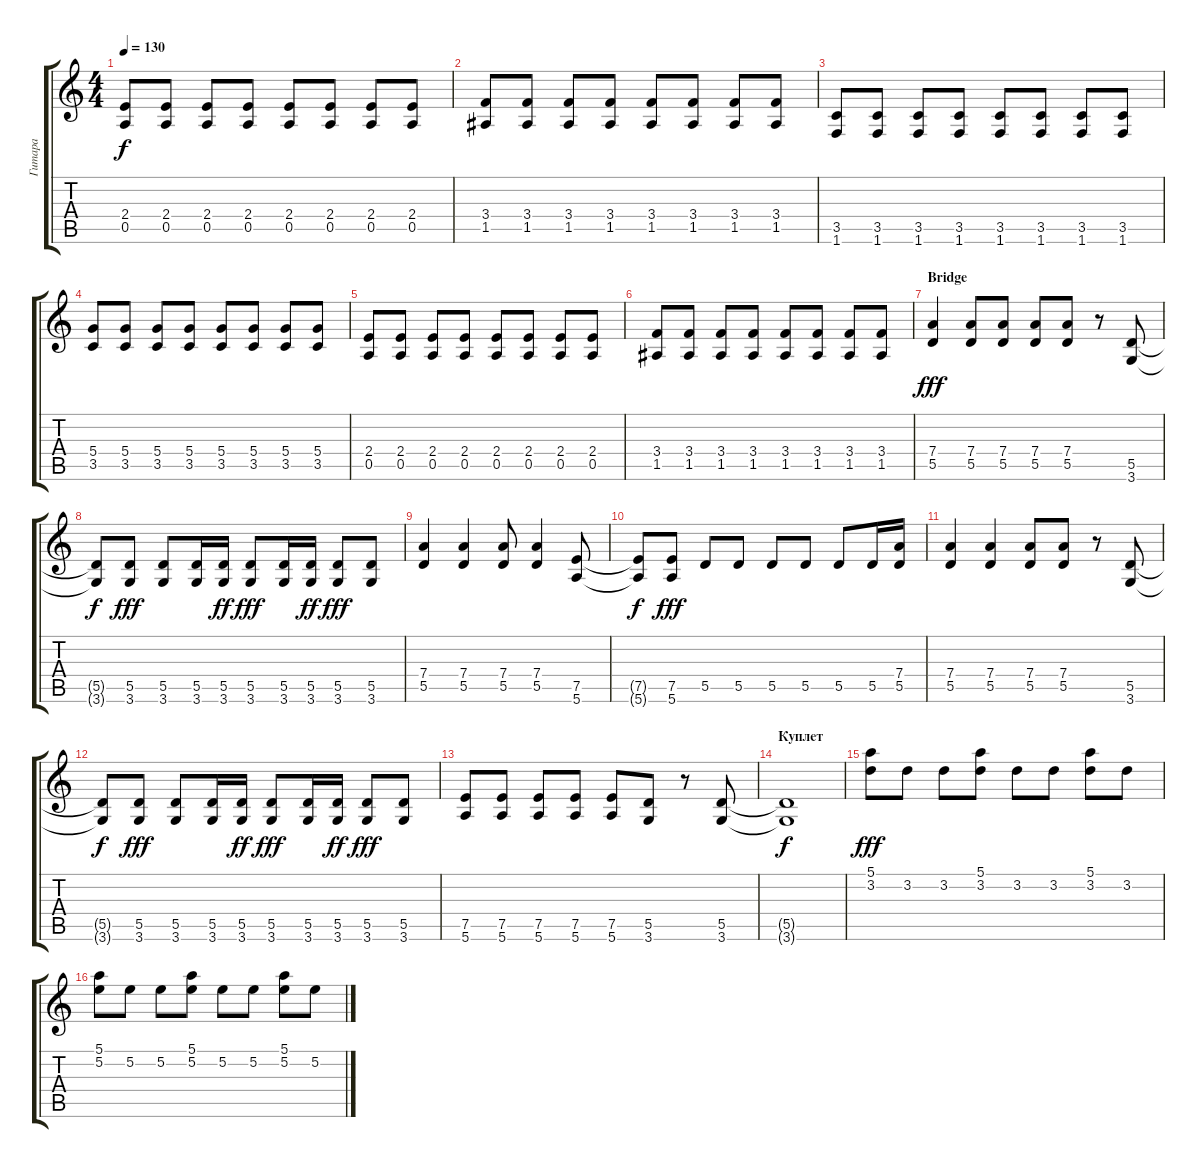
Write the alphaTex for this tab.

\track ("Гитара" "Гитара") {instrument overdrivenguitar}
\staff {score tabs}
\tuning (E4 B3 G3 D3 A2 E2) {hide}
\ts (4 4)
\tempo 130
\clef g2
\ks c
(2.4 0.5).8{dy f} (2.4 0.5).8 (2.4 0.5).8 (2.4 0.5).8 (2.4 0.5).8 (2.4 0.5).8 (2.4 0.5).8 (2.4 0.5).8 |
(3.4 1.5).8 (3.4 1.5).8 (3.4 1.5).8 (3.4 1.5).8 (3.4 1.5).8 (3.4 1.5).8 (3.4 1.5).8 (3.4 1.5).8 |
(3.5 1.6).8{volume 16} (3.5 1.6).8 (3.5 1.6).8 (3.5 1.6).8 (3.5 1.6).8 (3.5 1.6).8 (3.5 1.6).8 (3.5 1.6).8 |
(5.4 3.5).8 (5.4 3.5).8 (5.4 3.5).8 (5.4 3.5).8 (5.4 3.5).8 (5.4 3.5).8 (5.4 3.5).8 (5.4 3.5).8 |
(2.4 0.5).8 (2.4 0.5).8 (2.4 0.5).8 (2.4 0.5).8 (2.4 0.5).8 (2.4 0.5).8 (2.4 0.5).8 (2.4 0.5).8 |
(3.4 1.5).8 (3.4 1.5).8 (3.4 1.5).8 (3.4 1.5).8 (3.4 1.5).8 (3.4 1.5).8 (3.4 1.5).8 (3.4 1.5).8 |
\section ("" "Bridge")
(7.4 5.5).4{dy fff volume 13} (7.4 5.5).8 (7.4 5.5).8 (7.4 5.5).8 (7.4 5.5).8 r.8 (5.5 3.6).8 |
(5.5{t} 3.6{t}).8{dy f} (5.5 3.6).8{dy fff} (5.5 3.6).8 (5.5 3.6).16 (5.5 3.6).16{dy ff} (5.5 3.6).8{dy fff} (5.5 3.6).16 (5.5 3.6).16{dy ff} (5.5 3.6).8{dy fff} (5.5 3.6).8 |
(7.4 5.5).4 (7.4 5.5).4 (7.4 5.5).8 (7.4 5.5).4 (7.5 5.6).8 |
(7.5{t} 5.6{t}).8{dy f} (7.5 5.6).8{dy fff} 5.5.8 5.5.8 5.5.8 5.5.8 5.5.8 5.5.16 (7.4 5.5).16 |
(7.4 5.5).4 (7.4 5.5).4 (7.4 5.5).8 (7.4 5.5).8 r.8 (5.5 3.6).8 |
(5.5{t} 3.6{t}).8{dy f} (5.5 3.6).8{dy fff} (5.5 3.6).8 (5.5 3.6).16 (5.5 3.6).16{dy ff} (5.5 3.6).8{dy fff} (5.5 3.6).16 (5.5 3.6).16{dy ff} (5.5 3.6).8{dy fff} (5.5 3.6).8 |
(7.5 5.6).8 (7.5 5.6).8 (7.5 5.6).8 (7.5 5.6).8 (7.5 5.6).8 (5.5 3.6).8 r.8 (5.5 3.6).8 |
\section ("" "Куплет")
(5.5{t} 3.6{t}).1{dy f} |
(5.1 3.2).8{dy fff} 3.2.8 3.2.8 (5.1 3.2).8 3.2.8 3.2.8 (5.1 3.2).8 3.2.8 |
(5.1 5.2).8 5.2.8 5.2.8 (5.1 5.2).8 5.2.8 5.2.8 (5.1 5.2).8 5.2.8
